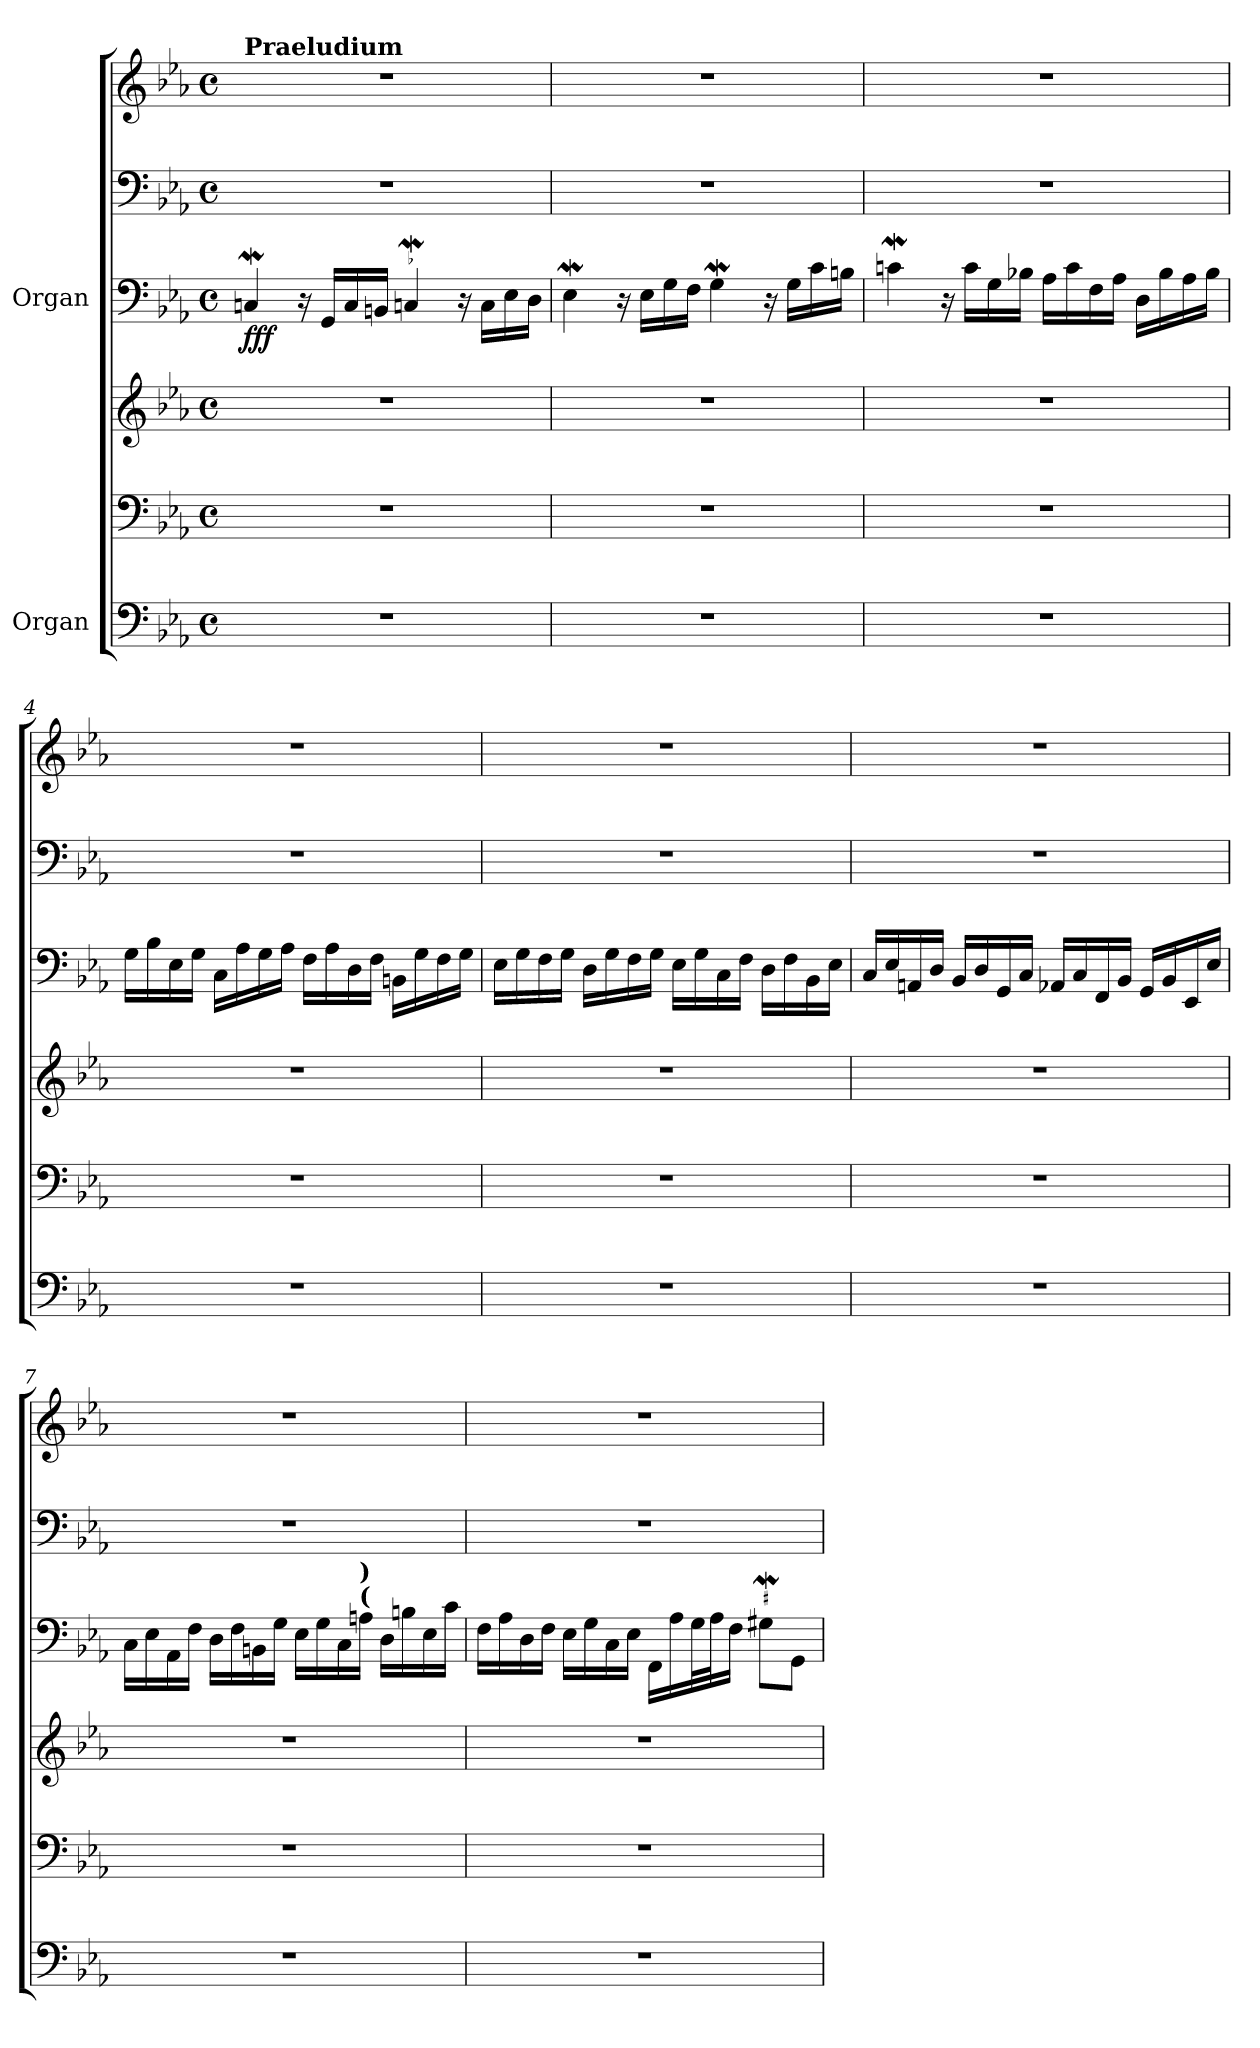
**kern	**kern	**kern	**kern	**kern	**kern	**dynam
*part2	*part2	*part2	*part1	*part1	*part1	*part1
*staff6	*staff5	*staff4	*staff3	*staff2	*staff1	*staff1/2/3
*I"Organ	*	*	*I"Organ	*	*	*
*clefF4	*clefF4	*clefG2	*clefF4	*clefF4	*clefG2	*
*k[b-e-a-]	*k[b-e-a-]	*k[b-e-a-]	*k[b-e-a-]	*k[b-e-a-]	*k[b-e-a-]	*
*M4/4	*M4/4	*M4/4	*M4/4	*M4/4	*M4/4	*
*met(c)	*met(c)	*met(c)	*met(c)	*met(c)	*met(c)	*
*MM60	*MM60	*MM60	*MM60	*MM60	*MM60	*
=1	=1	=1	=1	=1	=1	=1
!	!	!	!	!	!LO:TX:a:B:t=Praeludium	!
!	!	!	!	!	!	!LO:DY:b=3
1r	1r	1r	4CnW/	1r	1r	fff
.	.	.	16r	.	.	.
.	.	.	16GG/LL	.	.	.
.	.	.	16C/	.	.	.
.	.	.	16BBn/JJ	.	.	.
.	.	.	4CnW/	.	.	.
.	.	.	16r	.	.	.
.	.	.	16C\LL	.	.	.
.	.	.	16E-\	.	.	.
.	.	.	16D\JJ	.	.	.
=2	=2	=2	=2	=2	=2	=2
1r	1r	1r	4E-w\	1r	1r	.
.	.	.	16r	.	.	.
.	.	.	16E-\LL	.	.	.
.	.	.	16G\	.	.	.
.	.	.	16F\JJ	.	.	.
.	.	.	4GW\	.	.	.
.	.	.	16r	.	.	.
.	.	.	16G\LL	.	.	.
.	.	.	16c\	.	.	.
.	.	.	16Bn\JJ	.	.	.
=3	=3	=3	=3	=3	=3	=3
1r	1r	1r	4cnW\	1r	1r	.
.	.	.	16r	.	.	.
.	.	.	16c\LL	.	.	.
.	.	.	16G\	.	.	.
.	.	.	16B-X\JJ	.	.	.
.	.	.	16A-\LL	.	.	.
.	.	.	16c\	.	.	.
.	.	.	16F\	.	.	.
.	.	.	16A-\JJ	.	.	.
.	.	.	16D\LL	.	.	.
.	.	.	16B-\	.	.	.
.	.	.	16A-\	.	.	.
.	.	.	16B-\JJ	.	.	.
!!LO:PB:g=z
=4	=4	=4	=4	=4	=4	=4
1r	1r	1r	16G\LL	1r	1r	.
.	.	.	16B-\	.	.	.
.	.	.	16E-\	.	.	.
.	.	.	16G\JJ	.	.	.
.	.	.	16C\LL	.	.	.
.	.	.	16A-\	.	.	.
.	.	.	16G\	.	.	.
.	.	.	16A-\JJ	.	.	.
.	.	.	16F\LL	.	.	.
.	.	.	16A-\	.	.	.
.	.	.	16D\	.	.	.
.	.	.	16F\JJ	.	.	.
.	.	.	16BBn\LL	.	.	.
.	.	.	16G\	.	.	.
.	.	.	16F\	.	.	.
.	.	.	16G\JJ	.	.	.
=5	=5	=5	=5	=5	=5	=5
1r	1r	1r	16E-\LL	1r	1r	.
.	.	.	16G\	.	.	.
.	.	.	16F\	.	.	.
.	.	.	16G\JJ	.	.	.
.	.	.	16D\LL	.	.	.
.	.	.	16G\	.	.	.
.	.	.	16F\	.	.	.
.	.	.	16G\JJ	.	.	.
.	.	.	16E-\LL	.	.	.
.	.	.	16G\	.	.	.
.	.	.	16C\	.	.	.
.	.	.	16F\JJ	.	.	.
.	.	.	16D\LL	.	.	.
.	.	.	16F\	.	.	.
.	.	.	16BB-\	.	.	.
.	.	.	16E-\JJ	.	.	.
=6	=6	=6	=6	=6	=6	=6
1r	1r	1r	16C/LL	1r	1r	.
.	.	.	16E-/	.	.	.
.	.	.	16AAn/	.	.	.
.	.	.	16D/JJ	.	.	.
.	.	.	16BB-/LL	.	.	.
.	.	.	16D/	.	.	.
.	.	.	16GG/	.	.	.
.	.	.	16C/JJ	.	.	.
.	.	.	16AA-X/LL	.	.	.
.	.	.	16C/	.	.	.
.	.	.	16FF/	.	.	.
.	.	.	16BB-/JJ	.	.	.
.	.	.	16GG/LL	.	.	.
.	.	.	16BB-/	.	.	.
.	.	.	16EE-/	.	.	.
.	.	.	16E-/JJ	.	.	.
!!LO:PB:g=z
=7	=7	=7	=7	=7	=7	=7
1r	1r	1r	16C\LL	1r	1r	.
.	.	.	16E-\	.	.	.
.	.	.	16AA-\	.	.	.
.	.	.	16F\JJ	.	.	.
.	.	.	16D\LL	.	.	.
.	.	.	16F\	.	.	.
.	.	.	16BBn\	.	.	.
.	.	.	16G\JJ	.	.	.
.	.	.	16E-\LL	.	.	.
.	.	.	16G\	.	.	.
.	.	.	16C\	.	.	.
!	!	!	!LO:TX:a:B:t=(	!	!	!
!	!	!	!LO:TX:a:B:t=)	!	!	!
.	.	.	16An\JJ	.	.	.
.	.	.	16D\LL	.	.	.
.	.	.	16Bn\	.	.	.
.	.	.	16E-\	.	.	.
.	.	.	16c\JJ	.	.	.
=8	=8	=8	=8	=8	=8	=8
1r	1r	1r	16F\LL	1r	1r	.
.	.	.	16A-\	.	.	.
.	.	.	16D\	.	.	.
.	.	.	16F\JJ	.	.	.
.	.	.	16E-\LL	.	.	.
.	.	.	16G\	.	.	.
.	.	.	16C\	.	.	.
.	.	.	16E-\JJ	.	.	.
.	.	.	16FF\LL	.	.	.
.	.	.	16A-\	.	.	.
.	.	.	32G\L	.	.	.
.	.	.	32A-\J	.	.	.
.	.	.	16F\JJ	.	.	.
.	.	.	8G#XW\L	.	.	.
.	.	.	8GG\J	.	.	.
=	=	=	=	=	=	=
*-	*-	*-	*-	*-	*-	*-
